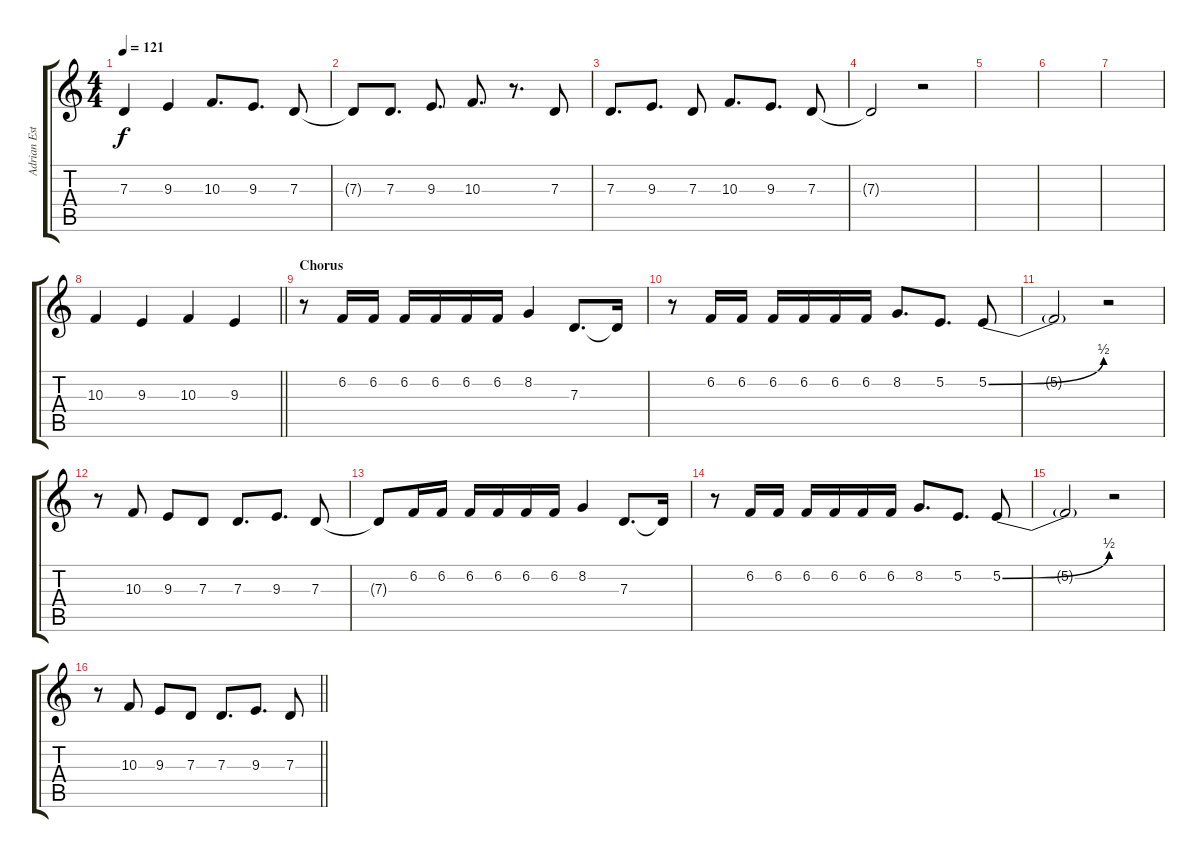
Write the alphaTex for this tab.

\track ("Adrian Estrella" "Adrian Est") {instrument violin}
\staff {score tabs}
\tuning (E4 B3 G3 D3 A2 D2) {hide}
\ts (4 4)
\tempo 121
\clef g2
\ks c
7.3.4{dy f} 9.3.4 10.3.8{d} 9.3.8{d} 7.3.8 |
7.3{t}.8 7.3.8{d} 9.3.8{d} 10.3.8{d} r.8{d} 7.3.8 |
7.3.8{d} 9.3.8{d} 7.3.8 10.3.8{d} 9.3.8{d} 7.3.8 |
7.3{t}.2 r.2 |
|
|
|
\barLineRight lightlight
10.3.4 9.3.4 10.3.4 9.3.4 |
\section ("" "Chorus")
r.8{volume 14} 6.2.16 6.2.16 6.2.16 6.2.16 6.2.16 6.2.16 8.2.4 7.3.8{d} 7.3{t}.16 |
r.8 6.2.16 6.2.16 6.2.16 6.2.16 6.2.16 6.2.16 8.2.8{d} 5.2.8{d} 5.2{be (bend 0 0 60 2)}.8 |
5.2{t}.2 r.2 |
r.8 10.3.8 9.3.8 7.3.8 7.3.8{d} 9.3.8{d} 7.3.8 |
7.3{t}.8 6.2.16 6.2.16 6.2.16 6.2.16 6.2.16 6.2.16 8.2.4 7.3.8{d} 7.3{t}.16 |
r.8 6.2.16 6.2.16 6.2.16 6.2.16 6.2.16 6.2.16 8.2.8{d} 5.2.8{d} 5.2{be (bend 0 0 60 2)}.8 |
5.2{t}.2 r.2 |
\barLineRight lightlight
r.8 10.3.8 9.3.8 7.3.8 7.3.8{d} 9.3.8{d} 7.3.8
